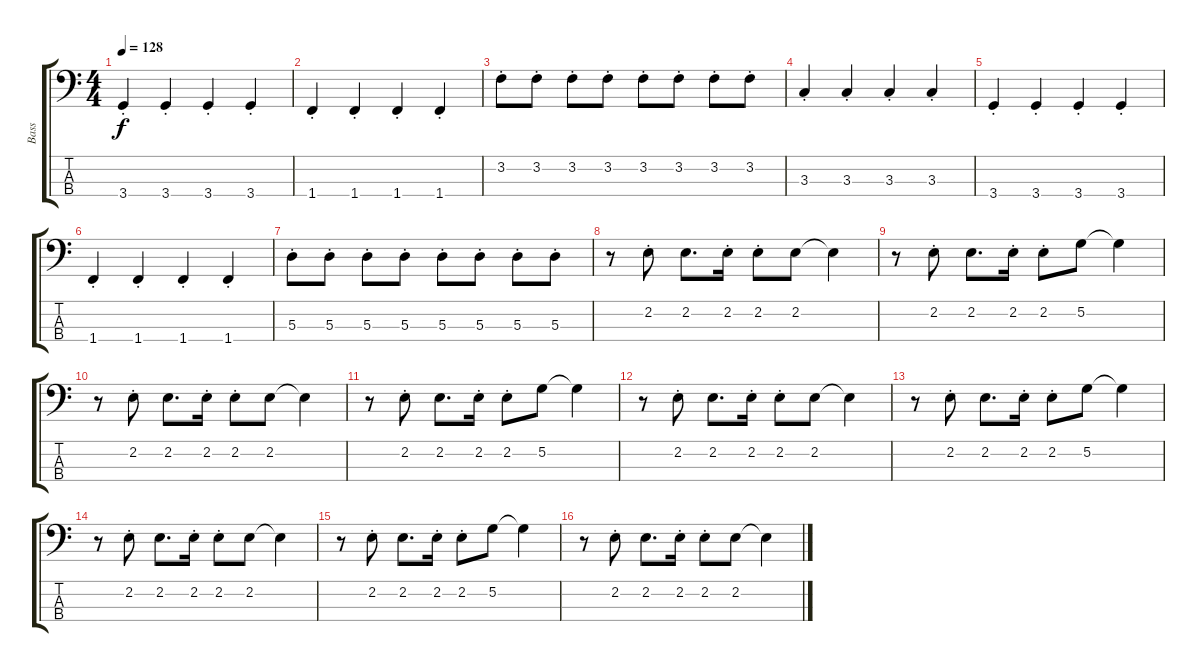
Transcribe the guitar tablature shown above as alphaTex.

\track ("Bass " "Bass ") {instrument electricbassfinger}
\staff {score tabs}
\tuning (G2 D2 A1 E1) {hide}
\ts (4 4)
\tempo 128
\clef f4
\ks c
3.4{st}.4{dy f} 3.4{st}.4 3.4{st}.4 3.4{st}.4 |
1.4{st}.4 1.4{st}.4 1.4{st}.4 1.4{st}.4 |
3.2{st}.8 3.2{st}.8 3.2{st}.8 3.2{st}.8 3.2{st}.8 3.2{st}.8 3.2{st}.8 3.2{st}.8 |
3.3{st}.4 3.3{st}.4 3.3{st}.4 3.3{st}.4 |
3.4{st}.4 3.4{st}.4 3.4{st}.4 3.4{st}.4 |
1.4{st}.4 1.4{st}.4 1.4{st}.4 1.4{st}.4 |
5.3{st}.8 5.3{st}.8 5.3{st}.8 5.3{st}.8 5.3{st}.8 5.3{st}.8 5.3{st}.8 5.3{st}.8 |
r.8 2.2{st}.8 2.2.8{d} 2.2{st}.16 2.2{st}.8 2.2.8 2.2{t}.4 |
r.8 2.2{st}.8 2.2.8{d} 2.2{st}.16 2.2{st}.8 5.2.8 5.2{t}.4 |
r.8 2.2{st}.8 2.2.8{d} 2.2{st}.16 2.2{st}.8 2.2.8 2.2{t}.4 |
r.8 2.2{st}.8 2.2.8{d} 2.2{st}.16 2.2{st}.8 5.2.8 5.2{t}.4 |
r.8 2.2{st}.8 2.2.8{d} 2.2{st}.16 2.2{st}.8 2.2.8 2.2{t}.4 |
r.8 2.2{st}.8 2.2.8{d} 2.2{st}.16 2.2{st}.8 5.2.8 5.2{t}.4 |
r.8 2.2{st}.8 2.2.8{d} 2.2{st}.16 2.2{st}.8 2.2.8 2.2{t}.4 |
r.8 2.2{st}.8 2.2.8{d} 2.2{st}.16 2.2{st}.8 5.2.8 5.2{t}.4 |
r.8 2.2{st}.8 2.2.8{d} 2.2{st}.16 2.2{st}.8 2.2.8 2.2{t}.4
